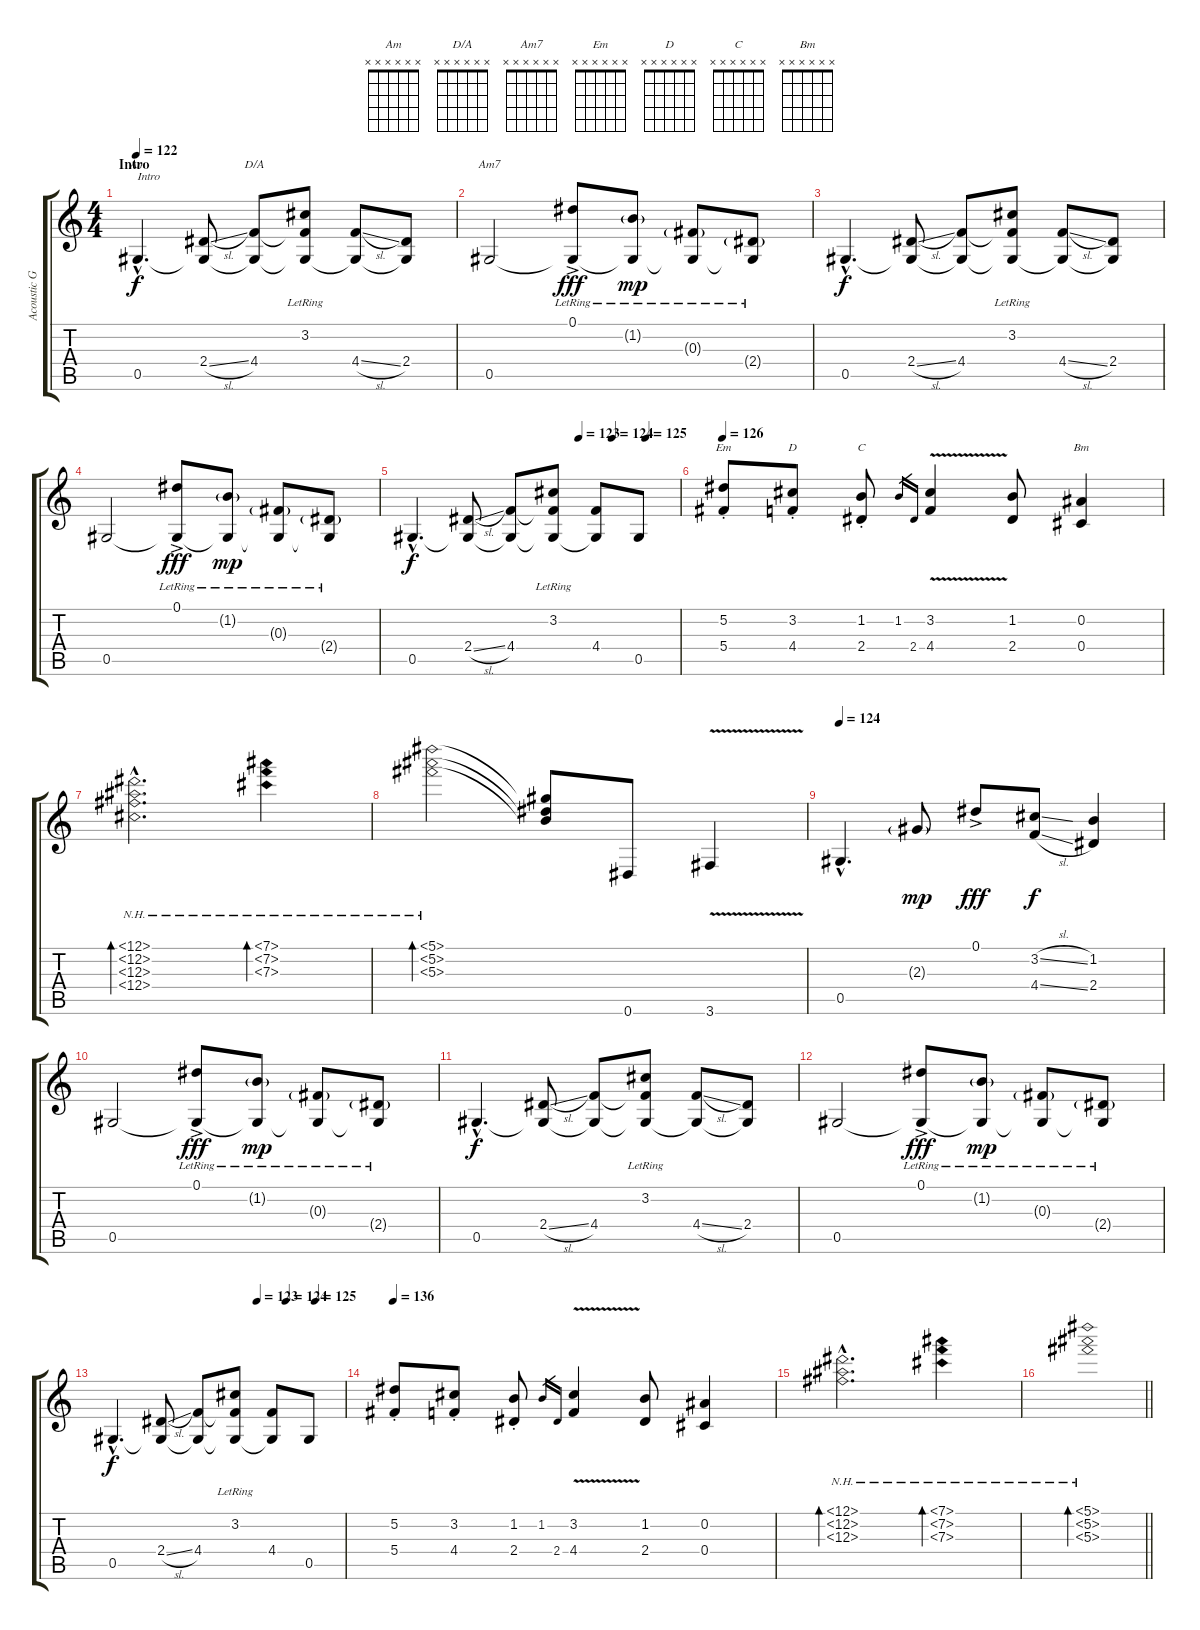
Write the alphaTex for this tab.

\track ("Acoustic Guitar" "Acoustic G") {instrument acousticguitarsteel}
\staff {score tabs}
\tuning (Eb4 Bb3 Gb3 Db3 Ab2 Eb2) {hide}
\chord ("Am" x x x x x x) {firstfret 0}
\chord ("D/A" x x x x x x) {firstfret 0}
\chord ("Am7" x x x x x x) {firstfret 0}
\chord ("Em" x x x x x x) {firstfret 0}
\chord ("D" x x x x x x) {firstfret 0}
\chord ("C" x x x x x x) {firstfret 0}
\chord ("Bm" x x x x x x) {firstfret 0}
\ts (4 4)
\section ("" "Intro")
\tempo 122
\clef g2
\ks c
0.5{hac}.4{d ch "Am" txt "Intro" dy f instrument acousticguitarsteel} (2.4{sl} 0.5{t}).8 (4.4 0.5{t}).8{ch "D/A"} (3.2{lr} 4.4{t} 0.5{t}).8 (4.4{sl} 0.5{t}).8 (2.4 0.5{t}).8 |
0.5.2{ch "Am7"} (0.1{ac lr} 0.5{t}).8{dy fff} (1.2{g lr} 0.5{t}).8{dy mp} (0.3{g lr} 0.5{t}).8 (2.4{g lr} 0.5{t}).8 |
0.5{hac}.4{d dy f} (2.4{sl} 0.5{t}).8 (4.4 0.5{t}).8 (3.2{lr} 4.4{t} 0.5{t}).8 (4.4{sl} 0.5{t}).8 (2.4 0.5{t}).8 |
0.5.2 (0.1{ac lr} 0.5{t}).8{dy fff} (1.2{g lr} 0.5{t}).8{dy mp} (0.3{g lr} 0.5{t}).8 (2.4{g lr} 0.5{t}).8 |
\tempo (123 0.625)
\tempo (124 0.75)
\tempo (125 0.875)
0.5{hac}.4{d dy f} (2.4{sl} 0.5{t}).8 (4.4 0.5{t}).8 (3.2{lr} 4.4{t} 0.5{t}).8 (4.4 0.5{t}).8 0.5.8 |
\tempo 126
(5.2{st} 5.4{st}).8{ch "Em"} (3.2{st} 4.4{st}).8{ch "D"} (1.2{st} 2.4{st}).8{ch "C"} 1.2.16{gr} 2.4.16{gr} (3.2 4.4{v}).4 (1.2 2.4).8 (0.2 0.4).4{ch "Bm"} |
(12.1{nh hac} 12.2{nh hac} 12.3{nh hac} 12.4{nh hac}).2{d bd 240} (7.1{nh} 7.2{nh} 7.3{nh}).4{bd 240} |
(5.1{nh} 5.2{nh} 5.3{nh}).2{bd 240} (5.1{t} 5.2{t} 5.3{t}).8 0.6.8 3.6{v}.4 |
\tempo 124
0.5{hac}.4{d} 2.3{g}.8{dy mp} 0.1{ac}.8{dy fff} (3.2{sl} 4.4{sl}).8{dy f} (1.2 2.4).4 |
0.5.2 (0.1{ac lr} 0.5{t}).8{dy fff} (1.2{g lr} 0.5{t}).8{dy mp} (0.3{g lr} 0.5{t}).8 (2.4{g lr} 0.5{t}).8 |
0.5{hac}.4{d dy f} (2.4{sl} 0.5{t}).8 (4.4 0.5{t}).8 (3.2{lr} 4.4{t} 0.5{t}).8 (4.4{sl} 0.5{t}).8 (2.4 0.5{t}).8 |
0.5.2 (0.1{ac lr} 0.5{t}).8{dy fff} (1.2{g lr} 0.5{t}).8{dy mp} (0.3{g lr} 0.5{t}).8 (2.4{g lr} 0.5{t}).8 |
\tempo (123 0.625)
\tempo (124 0.75)
\tempo (125 0.875)
0.5{hac}.4{d dy f} (2.4{sl} 0.5{t}).8 (4.4 0.5{t}).8 (3.2{lr} 4.4{t} 0.5{t}).8 (4.4 0.5{t}).8 0.5.8 |
\tempo 136
(5.2{st} 5.4{st}).8 (3.2{st} 4.4{st}).8 (1.2{st} 2.4{st}).8 1.2.16{gr} 2.4.16{gr} (3.2 4.4{v}).4 (1.2 2.4).8 (0.2 0.4).4 |
(12.1{nh hac} 12.2{nh hac} 12.3{nh hac}).2{d bd 240} (7.1{nh} 7.2{nh} 7.3{nh}).4{bd 240} |
\barLineRight lightlight
(5.1{nh} 5.2{nh} 5.3{nh}).1{bd 240}
